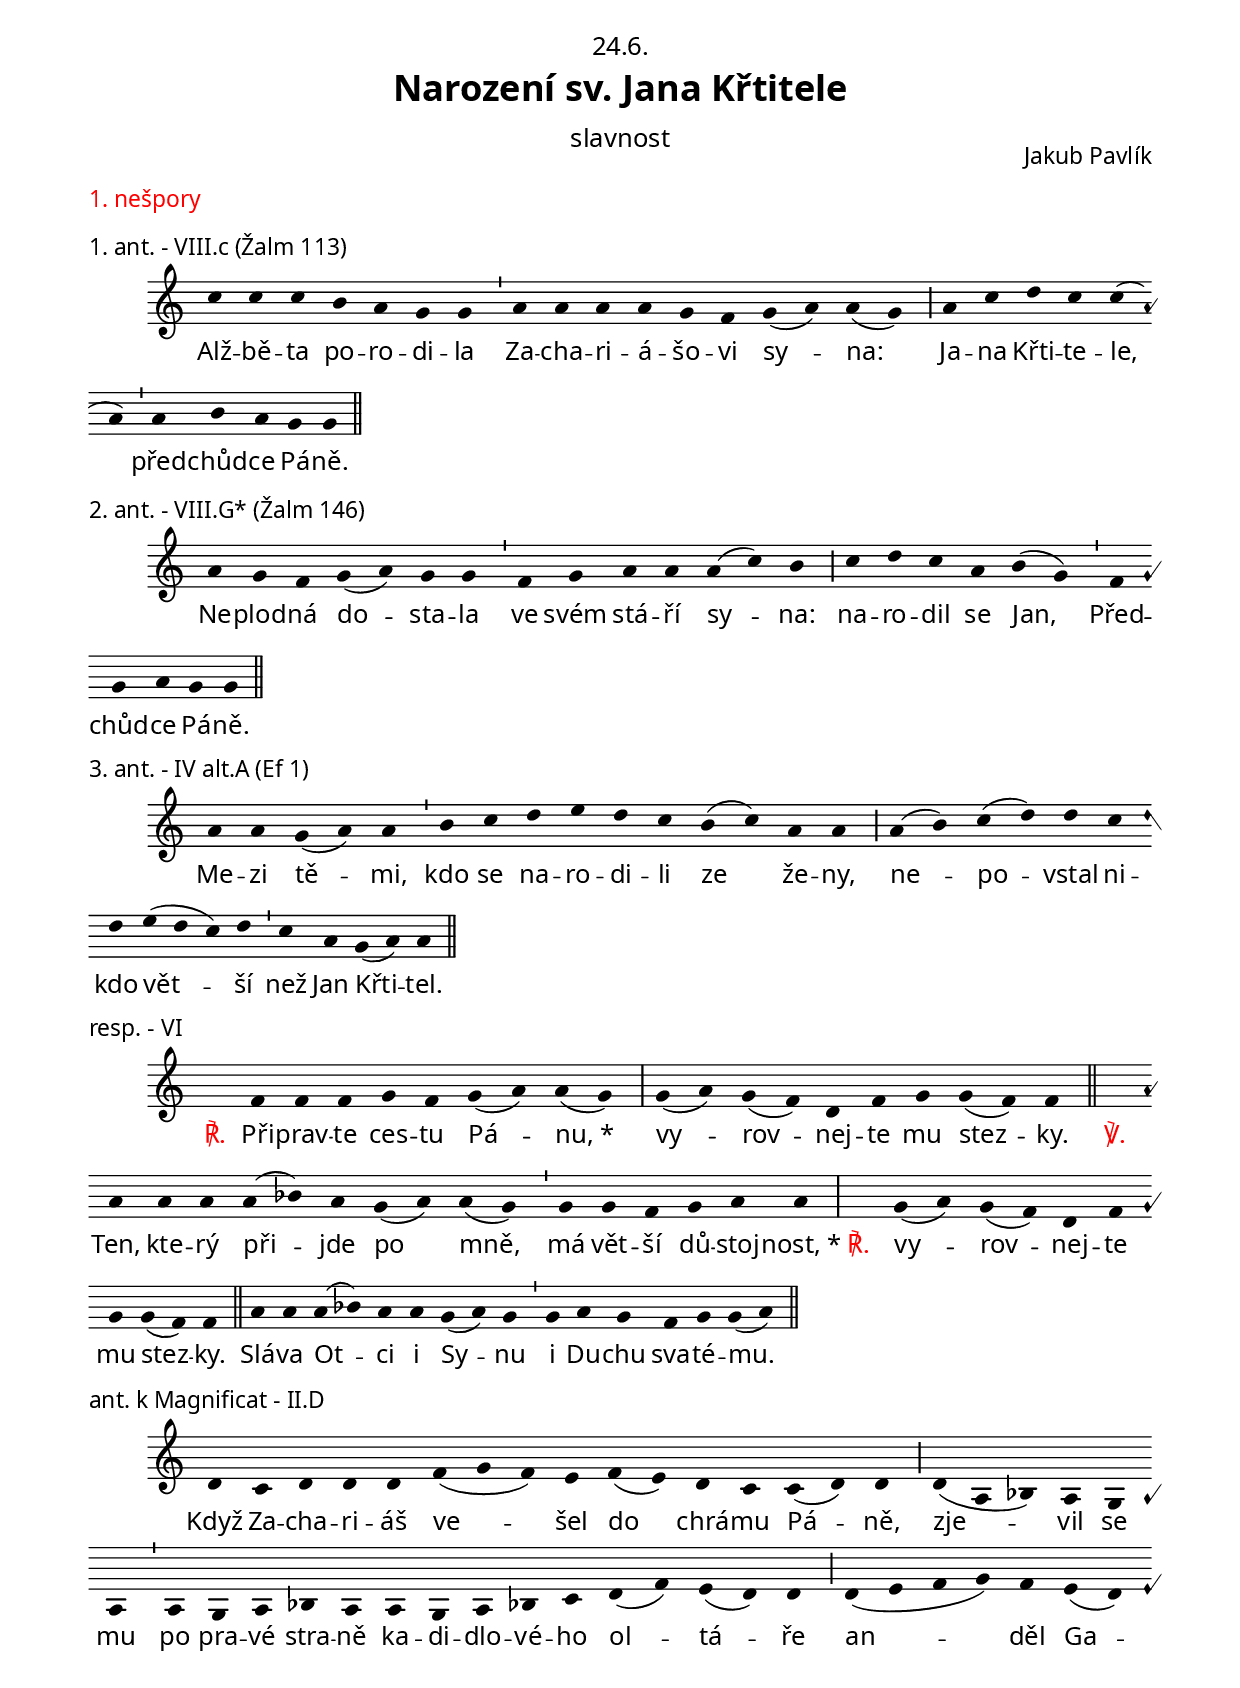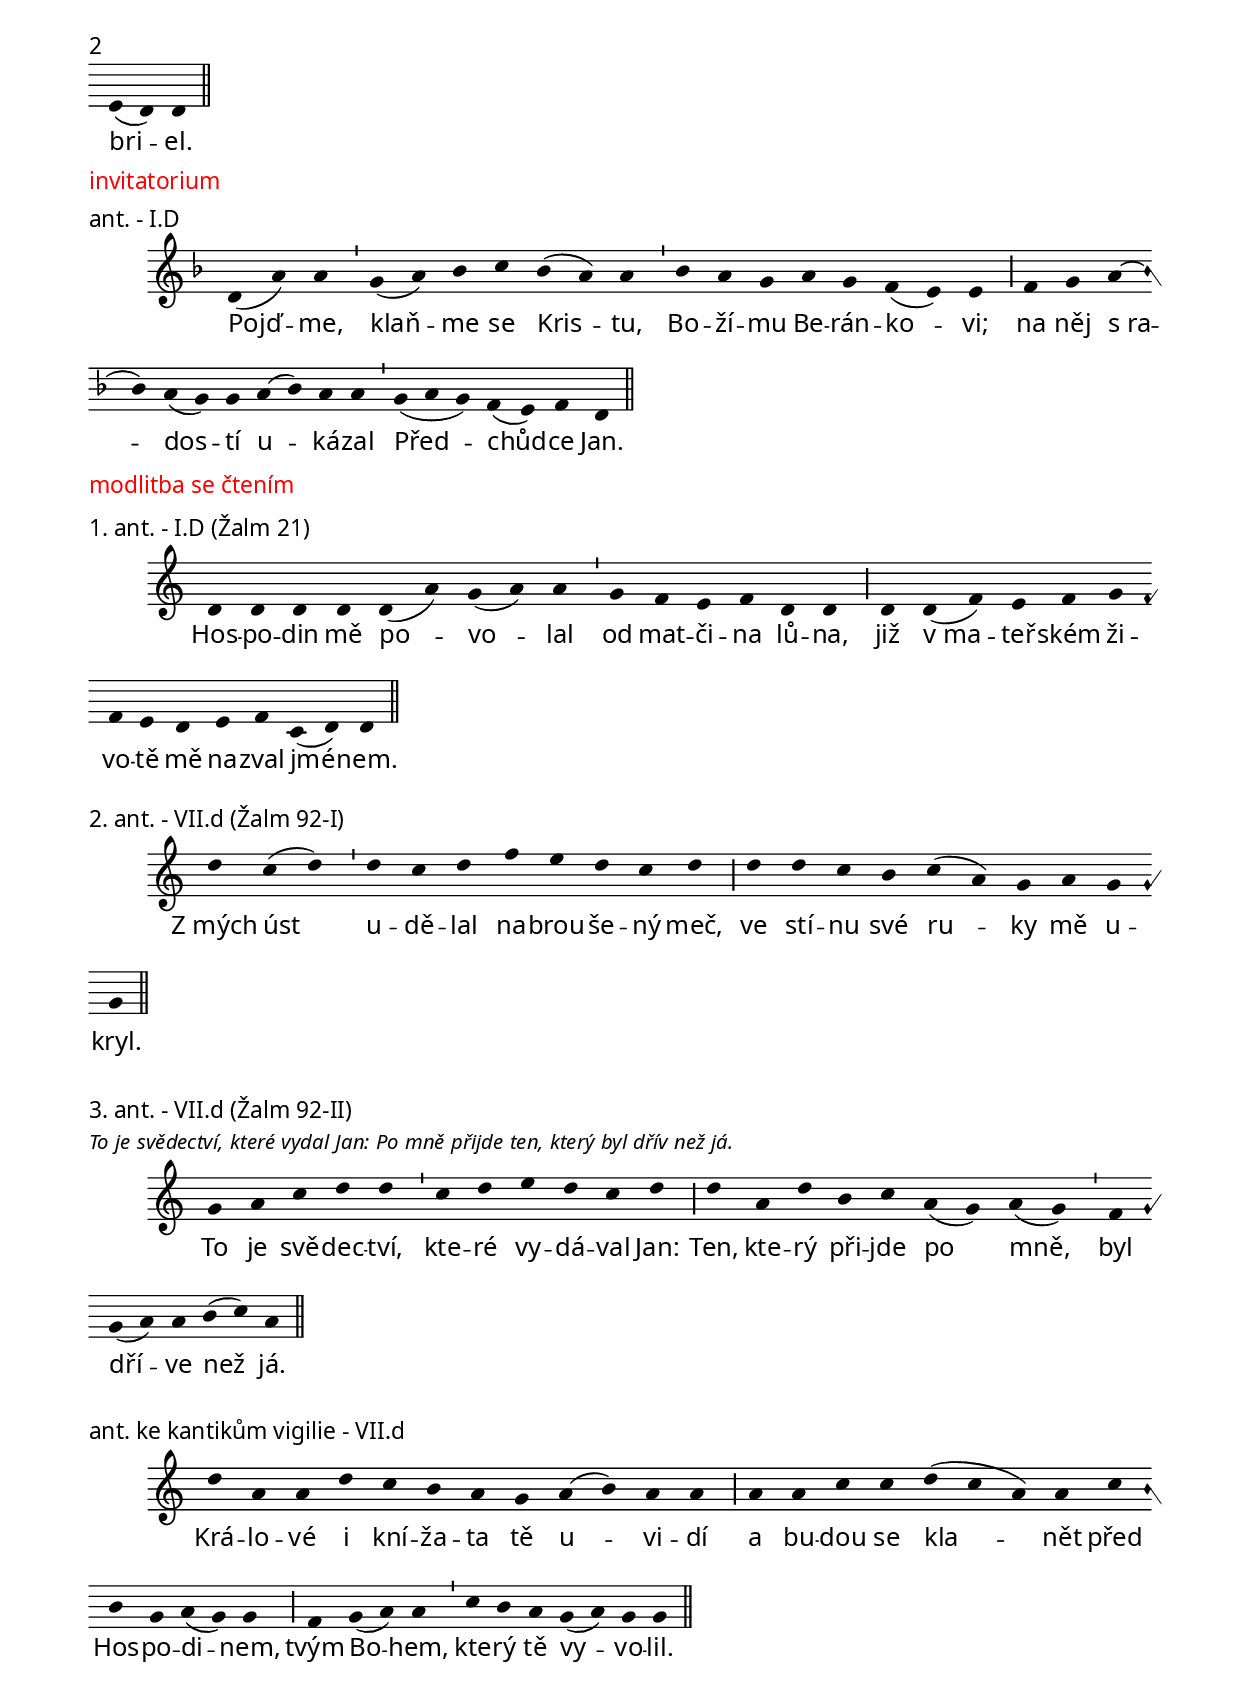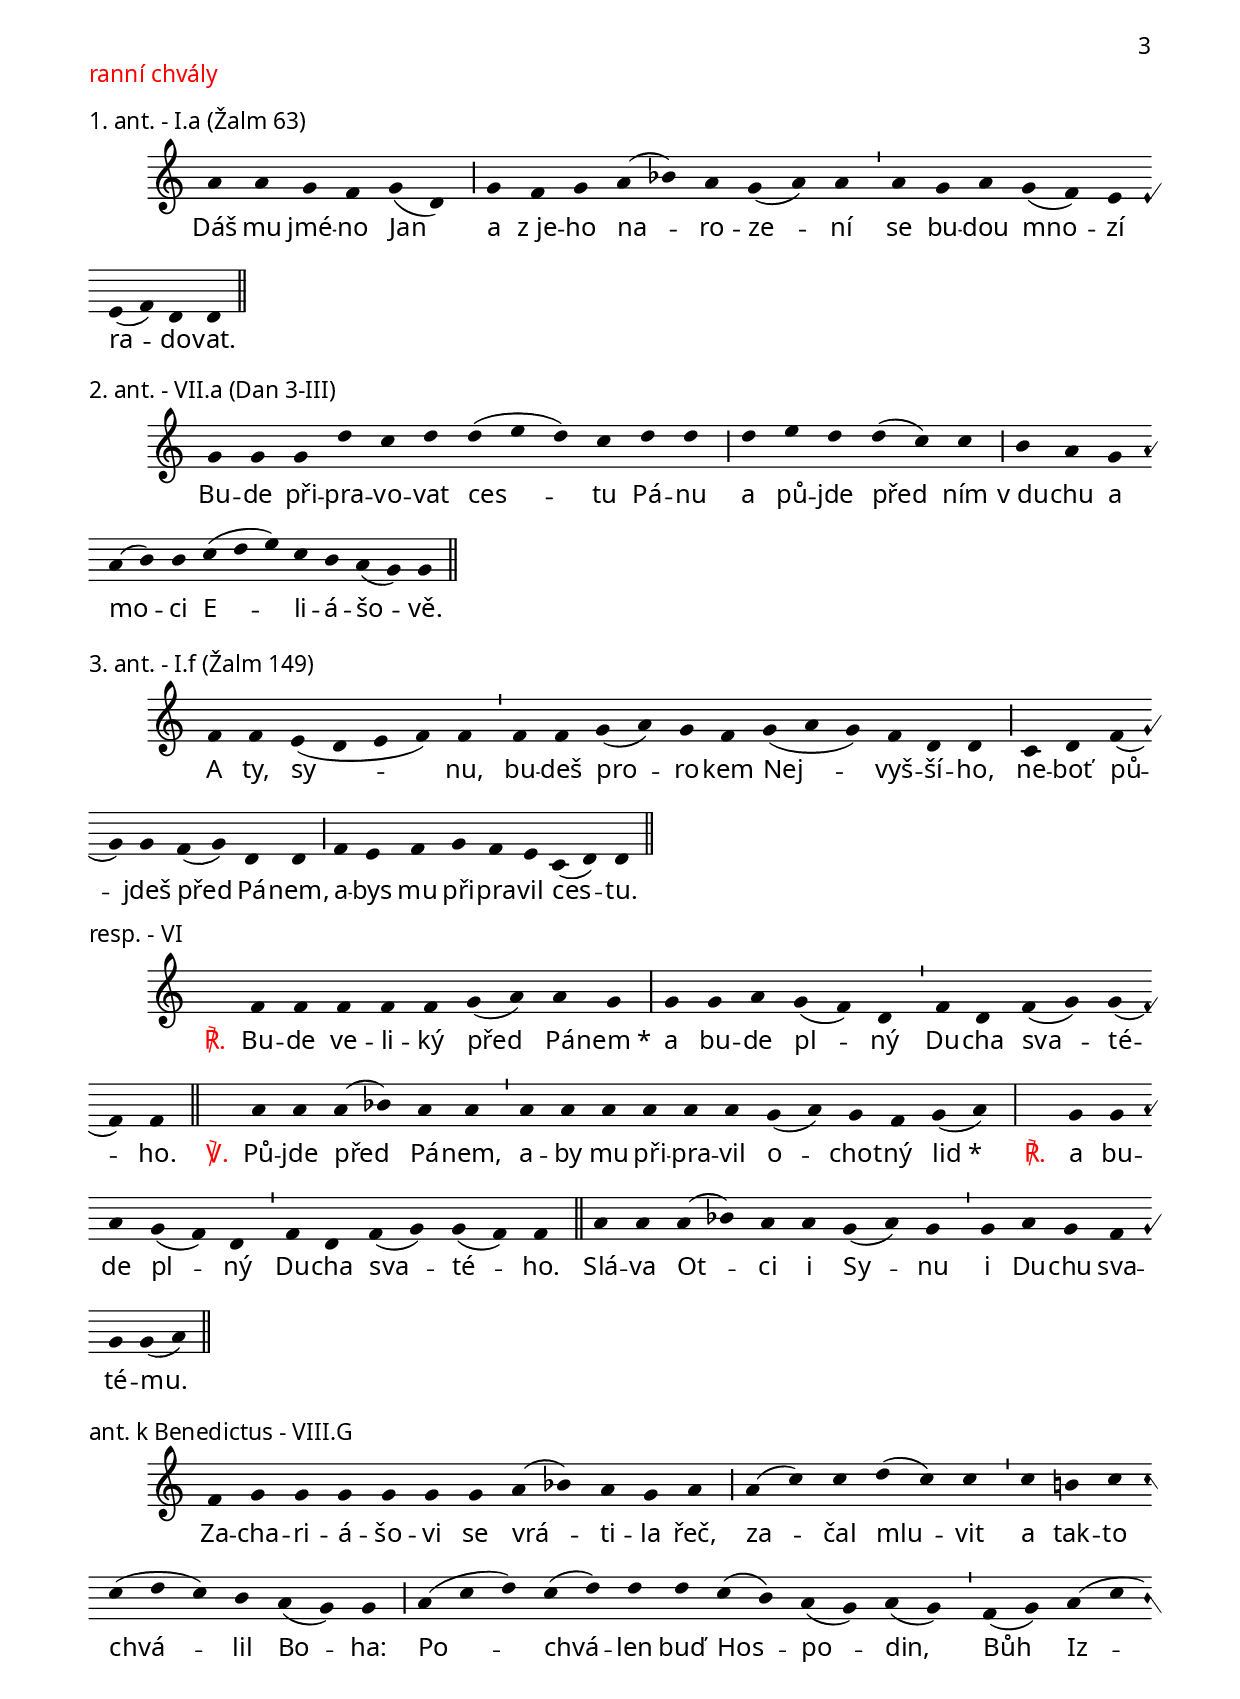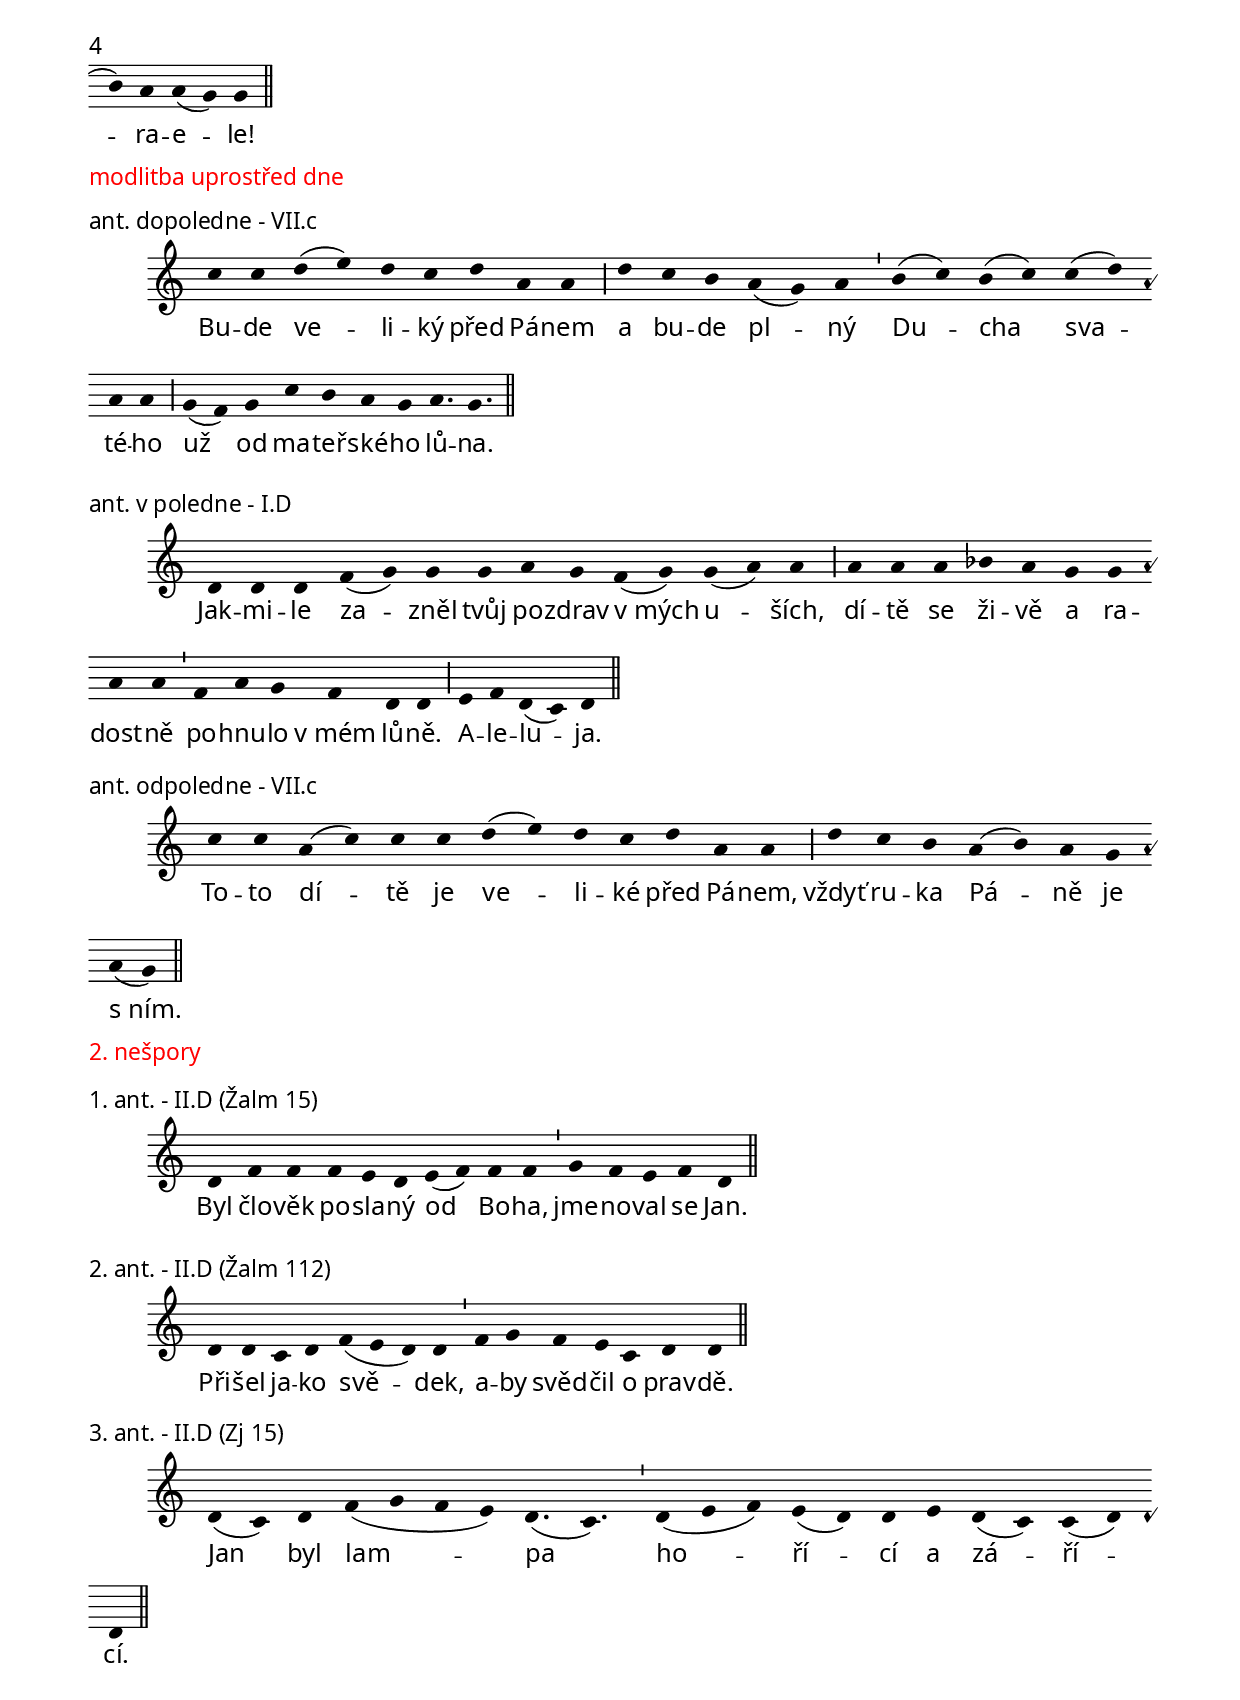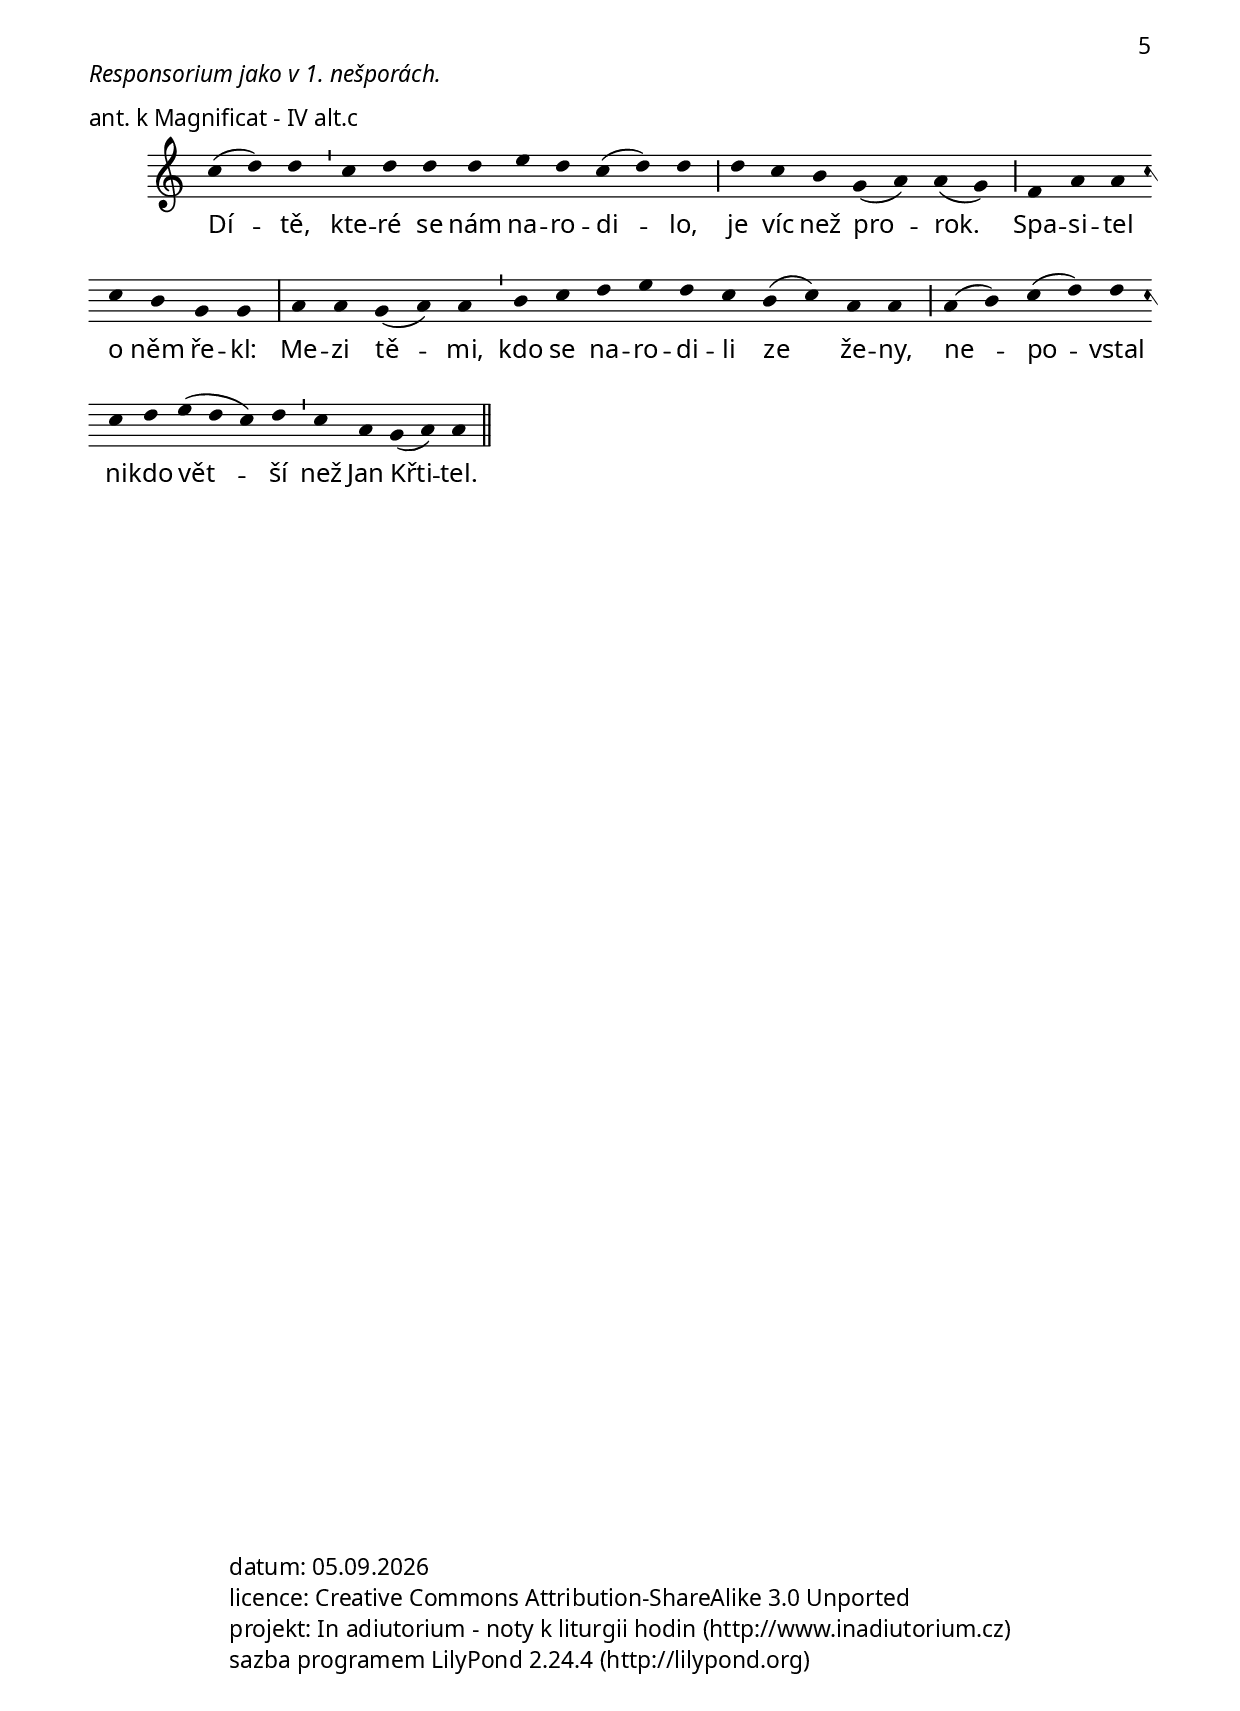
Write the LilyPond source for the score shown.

\version "2.15.37"

\include "../spolecne.ly"
\include "../dilyresponsorii.ly"

\header {
  title = \markup\titleSvatek
            "Narození sv. Jana Křtitele"
            slavnost
            24.6.
  composer = "Jakub Pavlík"
}



\markup {\nadpisHodinka {"1. nešpory"}}

\score {
  \relative c'' {
    \choralniRezim
    c4 c c b a g g \barMin
    a a a a g f g( a) a( g) \barMaior
    a c d c c( a) \barMin
    a b a g g \barFinalis
  }
  \addlyrics {
    Alž -- bě -- ta po -- ro -- di -- la
    Za -- cha -- ri -- á -- šo -- vi sy -- na:
    Ja -- na Křti -- te -- le,
    před -- chůd -- ce Pá -- ně.
  }
  \header {
    quid = "1. ant."
    modus = "VIII"
    differentia = "c"
    psalmus = "Žalm 113"
    id = "1ne-a1"
    piece = \markup {\sestavTitulek}
  }
}

\score {
  \relative c'' {
    \choralniRezim
    a4 g f g( a) g g \barMin
    f g a a a( c) b \barMaior
    c d c a b( g) \barMin
    f g a g g \barFinalis
  }
  \addlyrics {
    Ne -- plod -- ná do -- sta -- la
    ve svém stá -- ří sy -- na:
    na -- ro -- dil se Jan,
    Před -- chůd -- ce Pá -- ně.
  }
  \header {
    quid = "2. ant."
    modus = "VIII"
    differentia = "G*"
    psalmus = "Žalm 146"
    id = "1ne-a2"
    piece = \markup {\sestavTitulek}
  }
}

\score {
  \relative c'' {
    \choralniRezim
    a4 a g( a) a \barMin
    b c d e d c b( c) a a \barMaior
    a( b) c( d) d c d e( d c) d \barMin
    c a g( a) a \barFinalis
  }
  \addlyrics {
    Me -- zi tě -- mi,
    kdo se na -- ro -- di -- li ze že -- ny,
    ne -- po -- vstal ni -- kdo vět -- ší
    než Jan Křti -- tel.
  }
  \header {
    quid = "3. ant."
    modus = "IV alt"
    differentia = "A"
    psalmus = "Ef 1"
    id = "1ne-a3"
    piece = \markup {\sestavTitulek}
  }
}

\score {
  \relative c' {
    \choralniRezim

    % R
    \neviditelna f
    f4 f f g f g( a) a( g) \barMax
    g( a) g( f) d f g g( f) f \barFinalis
    % V
    \neviditelna a
    a4 a a a( bes) a g( a) a( g) \barMin g g f g a a \barMax
    % R
    \neviditelna a
    g( a) g( f) d f g g( f) f \barFinalis
    % Slava
    \respVIdoxologie \barFinalis
  }
  \addlyrics {
    \Response Při -- prav -- te ces -- tu Pá -- nu,_*
    vy -- rov -- nej -- te mu stez -- ky.
    \Verse Ten, kte -- rý při -- jde po mně, má vět -- ší dů -- stoj -- nost,_*
    \Response vy -- rov -- nej -- te mu stez -- ky.
    \textRespDoxologie
  }
  \header {
    quid = "resp."
    modus = "VI"
    id = "1ne-resp"
    piece = \markup {\sestavTitulekResp}
  }
}

\score {
  \relative c' {
    \choralniRezim
    d4 c d d d f( g f) e f( e) d c c( d) d \barMaior
    d( a bes) a g a \barMin
    a g a bes a a g a bes c d( f) e( d) d \barMaior
    d( e f g) f e( d) e( d) d \barFinalis
  }
  \addlyrics {
    Když Za -- cha -- ri -- áš ve -- šel do chrá -- mu Pá -- ně,
    zje -- vil se mu
    po pra -- vé stra -- ně ka -- di -- dlo -- vé -- ho ol -- tá -- ře
    an -- děl Ga -- bri -- el.
  }
  \header {
    quid = "ant. k Magnificat"
    modus = "II"
    differentia = "D"
    psalmus = ""
    id = "1ne-amag"
    piece = \markup {\sestavTitulekBezZalmu}
  }
}

\markup {\nadpisHodinka {"invitatorium"}}

\score {
  \relative c' {
    \choralniRezim
    \key f \major
    d4( a') a \barMin g( a) bes c bes( a) a \barMin
    bes a g a g f( e) e \barMaior
    f g a( bes) a( g) g a( bes) a a \barMin
    g( a g) f( e) f d \barFinalis
  }
  \addlyrics {
    Pojď -- me, klaň -- me se Kris -- tu,
    Bo -- ží -- mu Be -- rán -- ko -- vi;
    na něj s_ra -- dos -- tí u -- ká -- zal
    Před -- chůd -- ce Jan.
  }
  \header {
    quid = "ant."
    modus = "I"
    differentia = "D"
    psalmus = ""
    id = "invit"
    piece = \markup {\sestavTitulekBezZalmu}
  }
}

\markup {\nadpisHodinka {"modlitba se čtením"}}

\score {
  \relative c' {
    \choralniRezim
    d4 d d d d( a') g( a) a \barMin
    g f e f d d \barMaior
    d d( f) e f g f e d e f c( d) d \barFinalis
  }
  \addlyrics {
    Hos -- po -- din mě po -- vo -- lal
    od mat -- či -- na lů -- na,
    již v_ma -- teř -- ském ži -- vo -- tě mě na -- zval jmé -- nem.
  }
  \header {
    quid = "1. ant."
    modus = "I"
    differentia = "D"
    psalmus = "Žalm 21"
    id = "mc-a1"
    piece = \markup {\sestavTitulek}
  }
}

\score {
  \relative c'' {
    \choralniRezim
    d4 c( d) \barMin
    d c d f e d c d \barMaior
    d d c b c( a) g a g g \barFinalis
  }
  \addlyrics {
    Z_mých úst
    u -- dě -- lal na -- brou -- še -- ný meč,
    ve stí -- nu své ru -- ky mě u -- kryl.
  }
  \header {
    quid = "2. ant."
    modus = "VII"
    differentia = "d"
    psalmus = "Žalm 92-I"
    id = "mc-a2"
    piece = \markup {\sestavTitulek}
  }
}

\score {
  \relative c'' {
    \choralniRezim
    g4 a c d d \barMin
    c d e d c d \barMaior
    d a d b c a( g) a( g) \barMin
    f g( a) a b( c) a \barFinalis
  }
  \addlyrics {
    To je svě -- dec -- tví,
    kte -- ré vy -- dá -- val Jan:
    Ten, kte -- rý při -- jde po mně,
    byl dří -- ve než já.
  }
  \header {
    textus_approbatus = "To je svědectví, které vydal Jan:
    Po mně přijde ten, který byl dřív než já."
    % v latinském breviáři je text obou antifon shodný,
    % v DMC je přeložený pokaždé jinak
    quid = "3. ant."
    modus = "VII"
    differentia = "d"
    psalmus = "Žalm 92-II"
    fial = "antifony/advent_tyden3.ly#pa-amag"
    id = "mc-a3"
    piece = \markup {\sestavTitulek}
  }
}

\score {
  \relative c'' {
    \choralniRezim
    d4 a a d c b a g a( b) a a \barMaior
    a a c c d( c a) a c b g a( g) g \barMaior
    f g( a) a \barMin c b a g( a) g g \barFinalis
  }
  \addlyrics {
    Krá -- lo -- vé i kní -- ža -- ta tě u -- vi -- dí
    a bu -- dou se kla -- nět před Hos -- po -- di -- nem,
    tvým Bo -- hem, kte -- rý tě vy -- vo -- lil.
  }
  \header {
    quid = "ant. ke kantikům vigilie"
    modus = "VII"
    differentia = "d"
    psalmus = ""
    id = "mc-avig"
    piece = \markup {\sestavTitulekBezZalmu}
  }
}

\markup {\nadpisHodinka {"ranní chvály"}}

\score {
  \relative c'' {
    \choralniRezim
    a4 a g f g( d) \barMaior
    g f g a( bes) a g( a) a \barMin
    a g a g( f) e e( f) d d \barFinalis
  }
  \addlyrics {
    Dáš mu jmé -- no Jan
    a z_je -- ho na -- ro -- ze -- ní
    se bu -- dou mno -- zí ra -- do -- vat.
  }
  \header {
    quid = "1. ant."
    modus = "I"
    differentia = "a"
    psalmus = "Žalm 63"
    id = "rch-a1"
    piece = \markup {\sestavTitulek}
  }
}

\score {
  \relative c'' {
    \choralniRezim
    g4 g g d' c d d( e d) c d d \barMaior
    d e d d( c) c \barMaior
    b a g a( b) b c( d e) c b a( g) g \barFinalis
  }
  \addlyrics {
    Bu -- de při -- pra -- vo -- vat ces -- tu Pá -- nu
    a pů -- jde před ním
    v_du -- chu a mo -- ci E -- li -- á -- šo -- vě.
  }
  \header {
    quid = "2. ant."
    modus = "VII"
    differentia = "a"
    psalmus = "Dan 3-III"
    id = "rch-a2"
    piece = \markup {\sestavTitulek}
  }
}

\score {
  \relative c' {
    \choralniRezim
    f4 f e( d e f) f \barMin
    f f g( a) g f g( a g) f d d \barMaior
    c d f( g) g f( g) d d \barMaior
    f e f g f e c( d) d \barFinalis
  }
  \addlyrics {
    A ty, sy -- nu,
    bu -- deš pro -- ro -- kem Nej -- vyš -- ší -- ho,
    ne -- boť pů -- jdeš před Pá -- nem,
    a -- bys mu při -- pra -- vil ces -- tu.
  }
  \header {
    quid = "3. ant."
    modus = "I"
    differentia = "f"
    psalmus = "Žalm 149"
    id = "rch-a3"
    piece = \markup {\sestavTitulek}
  }
}

\score {
  \relative c' {
    \choralniRezim

    % R
    \neviditelna f
    f4 f f f f g( a) a g \barMax
    g g a g( f) d \barMin f d f( g) g( f) f \barFinalis
    % V
    \neviditelna a
    a4 a a( bes) a a \barMin a a a a a a g( a) g f g( a) \barMax
    % R
    \neviditelna a
    g g a g( f) d \barMin f d f( g) g( f) f \barFinalis
    % Slava
    \respVIdoxologie \barFinalis
  }
  \addlyrics {
    \Response Bu -- de ve -- li -- ký před Pá -- nem_*
    a bu -- de pl -- ný Du -- cha sva -- té -- ho.
    \Verse Pů -- jde před Pá -- nem,
    a -- by mu při -- pra -- vil o -- chot -- ný lid_*
    \Response a bu -- de pl -- ný Du -- cha sva -- té -- ho.
    \textRespDoxologie
  }
  \header {
    quid = "resp."
    modus = "VI"
    id = "rch-resp"
    piece = \markup {\sestavTitulekResp}
  }
}

\score {
  \relative c' {
    \choralniRezim
    f4 g g g g g g a( bes) a g a \barMaior
    a( c) c d( c) c \barMin c b! c c( d c) b a( g) g \barMaior
    a( c d) c( d) d d c( b) a( g) a( g) \barMin
    f( g) a( c b) a a( g) g \barFinalis
  }
  \addlyrics {
    Za -- cha -- ri -- á -- šo -- vi se vrá -- ti -- la řeč,
    % a on
    za -- čal mlu -- vit a tak -- to chvá -- lil Bo -- ha:
    Po -- chvá -- len buď Hos -- po -- din,
    Bůh Iz -- ra -- e -- le!
  }
  \header {
    quid = "ant. k Benedictus"
    modus = "VIII"
    differentia = "G"
    psalmus = ""
    id = "rch-aben"
    piece = \markup {\sestavTitulekBezZalmu}
  }
}

\markup {\nadpisHodinka {"modlitba uprostřed dne"}}

\score {
  \relative c'' {
    \choralniRezim
    c4 c d( e) d c d a a \barMaior
    d c b a( g) a \barMin b( c) b( c) c( d) a a \barMaior
    g( f) g c b a g a4. g \barFinalis
  }
  \addlyrics {
    Bu -- de ve -- li -- ký před Pá -- nem
    a bu -- de pl -- ný Du -- cha sva -- té -- ho
    už od ma -- teř -- ské -- ho lů -- na.
  }
  \header {
    quid = "ant. dopoledne"
    modus = "VII"
    differentia = "c"
    psalmus = ""
    id = "tercie"
    piece = \markup {\sestavTitulekBezZalmu}
  }
}

\score {
  \relative c' {
    \choralniRezim
    d4 d d f( g) g g a g f( g) g( a) a \barMaior
    a a a bes a g g a a \barMin
    f a g f d d \barMaior

    e4 f d( c) d \barFinalis
  }
  \addlyrics {
    Jak -- mi -- le za -- zněl tvůj po -- zdrav v_mých u -- ších,
    dí -- tě se ži -- vě a ra -- dost -- ně
    po -- hnu -- lo v_mém lů -- ně.

    A -- le -- lu -- ja.
  }
  \header {
    quid = "ant. v poledne"
    modus = "I"
    differentia = "D"
    psalmus = ""
    fial = "antifony/advent_predvanocni_datum.ly#predvanocni-22-ben"
    id = "sexta"
    piece = \markup {\sestavTitulekBezZalmu}
  }
}

\score {
  \relative c'' {
    \choralniRezim
    c4 c a( c) c c d( e) d c d a a \barMaior
    d c b a( b) a g a( g) \barFinalis
  }
  \addlyrics {
    To -- to dí -- tě je ve -- li -- ké před Pá -- nem,
    vždyť ru -- ka Pá -- ně je s_ním.
  }
  \header {
    quid = "ant. odpoledne"
    modus = "VII"
    differentia = "c"
    psalmus = ""
    id = "nona"
    piece = \markup {\sestavTitulekBezZalmu}
  }
}

\markup {\nadpisHodinka {"2. nešpory"}}

\score {
  \relative c' {
    \choralniRezim
    d4 f f f e d e( f) f f \barMin
    g f e f d \barFinalis
  }
  \addlyrics {
    Byl člo -- věk po -- sla -- ný od Bo -- ha,
    jme -- no -- val se Jan.
  }
  \header {
    quid = "1. ant."
    modus = "II"
    differentia = "D"
    psalmus = "Žalm 15"
    id = "2ne-a1"
    fons = "3. ne adventní, cyklus B, 1. nešp., k Magnificat; jen první půlka"
    fial = "antifony/advent_nedeleB.ly#iiimag1?cast&upraveno"
    piece = \markup {\sestavTitulek}
  }
}

\score {
  \relative c' {
    \choralniRezim
    d4 d c d f( e d) d \barMin
    f g f e c d d \barFinalis
  }
  \addlyrics {
    Při -- šel ja -- ko svě -- dek,
    a -- by svěd -- čil o prav -- dě.
  }
  \header {
    quid = "2. ant."
    modus = "II"
    differentia = "D"
    psalmus = "Žalm 112"
    id = "2ne-a2"
    piece = \markup {\sestavTitulek}
  }
}

\score {
  \relative c' {
    \choralniRezim
    d4( c) d f( g f e) d4.( c) \barMin d4( e f) e( d) d e d( c) c( d) d \barFinalis
  }
  \addlyrics {
    Jan byl lam -- pa ho -- ří -- cí a zá -- ří -- cí.
  }
  \header {
    quid = "3. ant."
    modus = "II"
    differentia = "D"
    psalmus = "Zj 15"
    id = "2ne-a3"
    piece = \markup {\sestavTitulek}
  }
}

\markup\italic{Responsorium jako v 1. nešporách.}

\score {
  \relative c'' {
    \choralniRezim
    c( d) d \barMin c d d d e d c( d) d \barMaior
    d c b g( a) a( g) \barMaior

    f a a c b g g \barMax

    a a g( a) a \barMin
    b c d e d c b( c) a a \barMaior
    a( b) c( d) d c d e( d c) d \barMin
    c a g( a) a \barFinalis
  }
  \addlyrics {
    Dí -- tě, kte -- ré se nám na -- ro -- di -- lo,
    je víc než pro -- rok.

    Spa -- si -- tel o něm ře -- kl:

    Me -- zi tě -- mi,
    kdo se na -- ro -- di -- li ze že -- ny,
    ne -- po -- vstal ni -- kdo vět -- ší
    než Jan Křti -- tel.
  }
  \header {
    quid = "ant. k Magnificat"
    modus = "IV alt"
    differentia = "c"
    psalmus = ""
    id = "2ne-amag"
    fons = "2. část viz 1. nešp, 3. ant."
    fial = "sanktoral/0624narozenikrtitele.ly#1ne-a3?cast"
    piece = \markup {\sestavTitulekBezZalmu}
  }
}